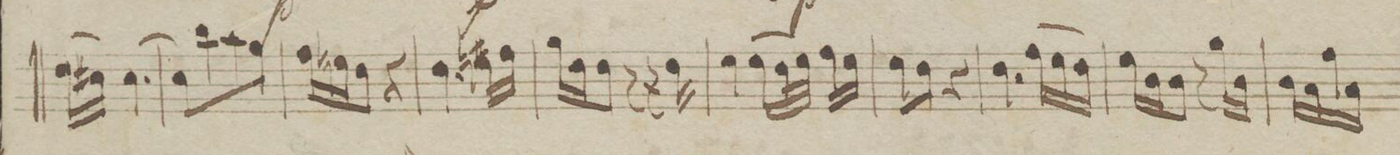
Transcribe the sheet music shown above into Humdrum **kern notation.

**kern	**dynam
*I"Violio 1mo	*
*clefG2	*
*k[b-e-a-]	*
*M2/4	*
(16dd\LL	.
16cc#X\JJ)	.
[4.cc#\	.
=112	=112
8cc#\L]	.
8bb-\	.
8aa-\	.
8gg\J	.
=113	=113
16ff\LL	.
16een\J	.
8dd\J	.
4r	.
=114	=114
4.dd\	.
16een\LL	.
16ff#X\JJ	.
=115	=115
16gg\LL	.
16dd\J	.
8dd\J	.
8r	.
16r	.
16dd\	.
=116	=116
4ee-\	.
(16ee-\LL	.
32dd\L	.
32ee-\JJJ)	.
16ff\LL	.
16ee-\JJ	.
=117	=117
8ee-\L	.
8dd\J	.
4r	.
=118	=118
4.dd\	.
24ff\LL	.
24ee-\	.
24dd\JJ	.
=119	=119
16ee-\LL	.
16b-\J	.
8b-\J	.
8r	.
16gg\LL	.
16b-\JJ	.
=120	=120
16b-\LL	.
16a-\	.
16ff\	.
16a-\JJ	.
*-	*-
